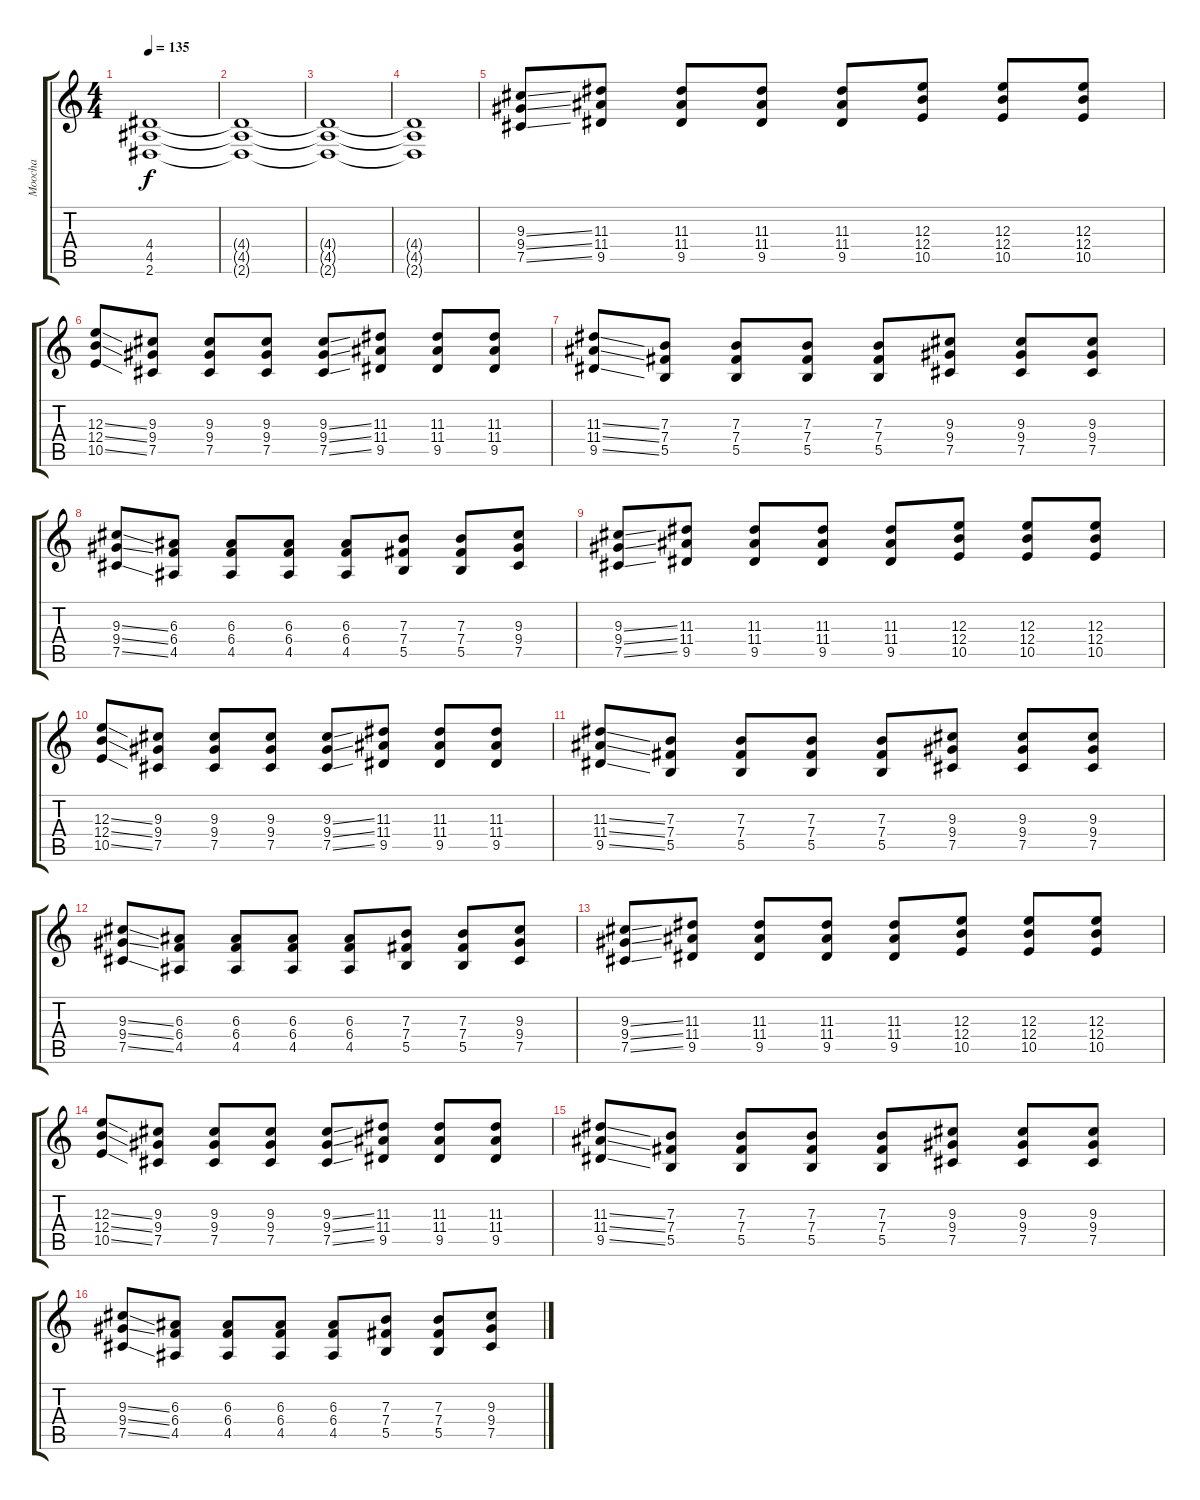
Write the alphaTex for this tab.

\track ("Moocha" "Moocha") {instrument distortionguitar}
\staff {score tabs}
\tuning (Db4 Ab3 E3 B2 Gb2 Db2) {hide}
\ts (4 4)
\tempo 135
\clef g2
\ks c
(4.4 4.5 2.6).1{dy f instrument distortionguitar} |
(4.4{t} 4.5{t} 2.6{t}).1 |
(4.4{t} 4.5{t} 2.6{t}).1 |
(4.4{t} 4.5{t} 2.6{t}).1 |
(9.3{ss} 9.4{ss} 7.5{ss}).8 (11.3 11.4 9.5).8 (11.3 11.4 9.5).8 (11.3 11.4 9.5).8 (11.3 11.4 9.5).8 (12.3 12.4 10.5).8 (12.3 12.4 10.5).8 (12.3 12.4 10.5).8 |
(12.3{ss} 12.4{ss} 10.5{ss}).8 (9.3 9.4 7.5).8 (9.3 9.4 7.5).8 (9.3 9.4 7.5).8 (9.3{ss} 9.4{ss} 7.5{ss}).8 (11.3 11.4 9.5).8 (11.3 11.4 9.5).8 (11.3 11.4 9.5).8 |
(11.3{ss} 11.4{ss} 9.5{ss}).8 (7.3 7.4 5.5).8 (7.3 7.4 5.5).8 (7.3 7.4 5.5).8 (7.3 7.4 5.5).8 (9.3 9.4 7.5).8 (9.3 9.4 7.5).8 (9.3 9.4 7.5).8 |
(9.3{ss} 9.4{ss} 7.5{ss}).8 (6.3 6.4 4.5).8 (6.3 6.4 4.5).8 (6.3 6.4 4.5).8 (6.3 6.4 4.5).8 (7.3 7.4 5.5).8 (7.3 7.4 5.5).8 (9.3 9.4 7.5).8 |
(9.3{ss} 9.4{ss} 7.5{ss}).8 (11.3 11.4 9.5).8 (11.3 11.4 9.5).8 (11.3 11.4 9.5).8 (11.3 11.4 9.5).8 (12.3 12.4 10.5).8 (12.3 12.4 10.5).8 (12.3 12.4 10.5).8 |
(12.3{ss} 12.4{ss} 10.5{ss}).8 (9.3 9.4 7.5).8 (9.3 9.4 7.5).8 (9.3 9.4 7.5).8 (9.3{ss} 9.4{ss} 7.5{ss}).8 (11.3 11.4 9.5).8 (11.3 11.4 9.5).8 (11.3 11.4 9.5).8 |
(11.3{ss} 11.4{ss} 9.5{ss}).8 (7.3 7.4 5.5).8 (7.3 7.4 5.5).8 (7.3 7.4 5.5).8 (7.3 7.4 5.5).8 (9.3 9.4 7.5).8 (9.3 9.4 7.5).8 (9.3 9.4 7.5).8 |
(9.3{ss} 9.4{ss} 7.5{ss}).8 (6.3 6.4 4.5).8 (6.3 6.4 4.5).8 (6.3 6.4 4.5).8 (6.3 6.4 4.5).8 (7.3 7.4 5.5).8 (7.3 7.4 5.5).8 (9.3 9.4 7.5).8 |
(9.3{ss} 9.4{ss} 7.5{ss}).8 (11.3 11.4 9.5).8 (11.3 11.4 9.5).8 (11.3 11.4 9.5).8 (11.3 11.4 9.5).8 (12.3 12.4 10.5).8 (12.3 12.4 10.5).8 (12.3 12.4 10.5).8 |
(12.3{ss} 12.4{ss} 10.5{ss}).8 (9.3 9.4 7.5).8 (9.3 9.4 7.5).8 (9.3 9.4 7.5).8 (9.3{ss} 9.4{ss} 7.5{ss}).8 (11.3 11.4 9.5).8 (11.3 11.4 9.5).8 (11.3 11.4 9.5).8 |
(11.3{ss} 11.4{ss} 9.5{ss}).8 (7.3 7.4 5.5).8 (7.3 7.4 5.5).8 (7.3 7.4 5.5).8 (7.3 7.4 5.5).8 (9.3 9.4 7.5).8 (9.3 9.4 7.5).8 (9.3 9.4 7.5).8 |
(9.3{ss} 9.4{ss} 7.5{ss}).8 (6.3 6.4 4.5).8 (6.3 6.4 4.5).8 (6.3 6.4 4.5).8 (6.3 6.4 4.5).8 (7.3 7.4 5.5).8 (7.3 7.4 5.5).8 (9.3 9.4 7.5).8
